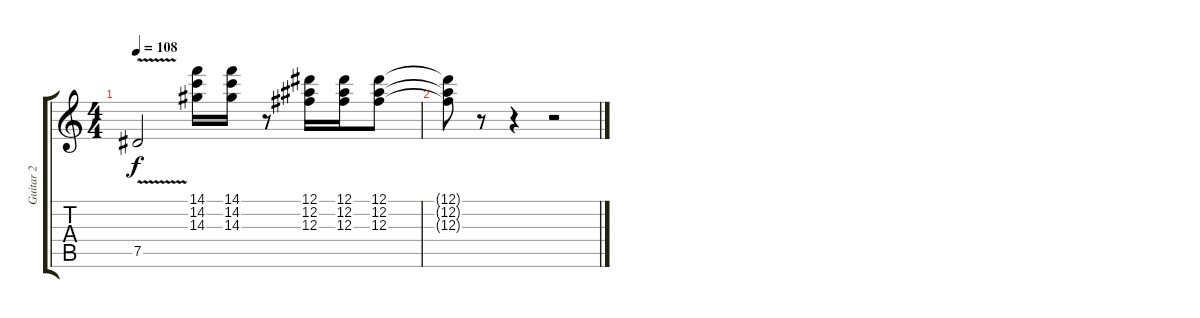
\track ("Guitar 2" "Guitar 2") {instrument distortionguitar}
\staff {score tabs}
\tuning (Eb4 Bb3 Gb3 Db3 Ab2 Eb2) {hide}
\ts (4 4)
\tempo 108
\clef g2
\ks c
7.5{v t}.2{dy f} (14.1 14.2 14.3).16 (14.1 14.2 14.3).16 r.8 (12.1 12.2 12.3).16 (12.1 12.2 12.3).16 (12.1 12.2 12.3).8 |
(12.1{t} 12.2{t} 12.3{t}).8 r.8 r.4 r.2
